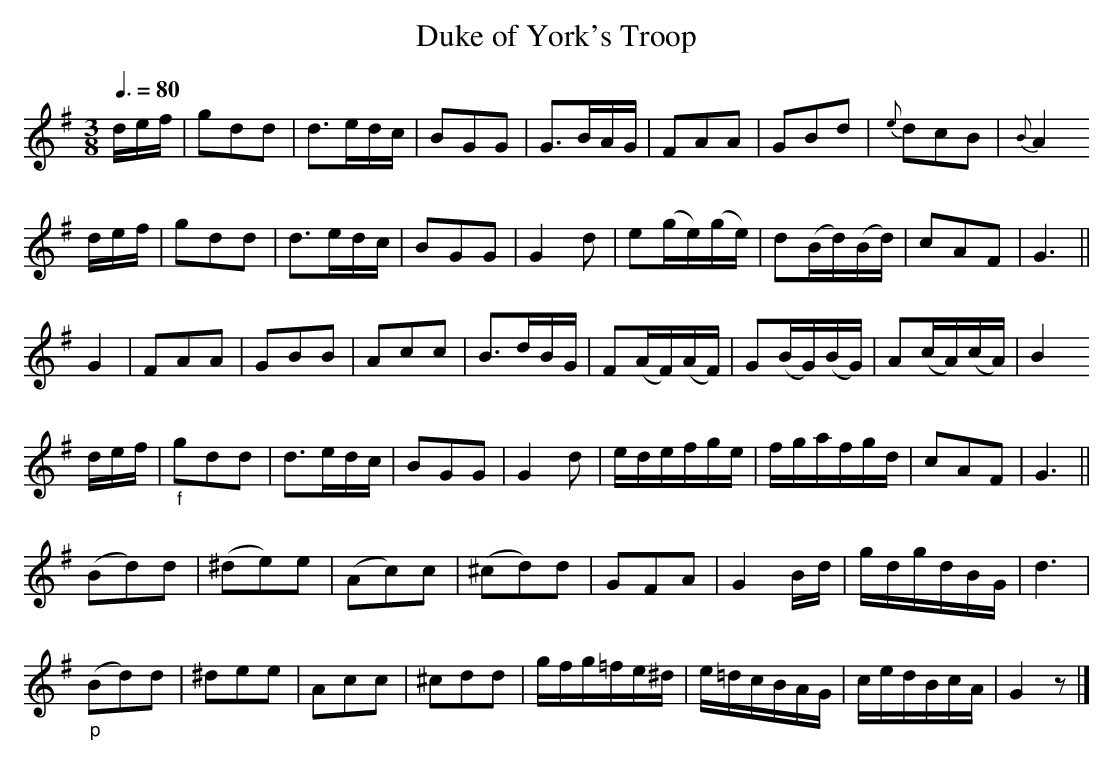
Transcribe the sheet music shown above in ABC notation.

X:1
T:Duke of York's Troop
M:3/8
L:1/16
Q:3/8=80
K:G
def|     g2d2d2|  d3edc| B2G2G2|  G3BAG|F2A2A2 |G2B2d2 |{e}d2c2B2 |{B}A4
def|     g2d2d2|  d3edc| B2G2G2|  G4   d2|e2(ge)(ge)|d2(Bd)(Bd)|   c2A2F2 |   G6  ||
 G4|     F2A2A2|  G2B2B2| A2c2c2|  B3dBG|F2(AF)(AF)|G2(BG)(BG)|   A2(cA)(cA)|   B4
def|"_f" g2d2d2|  d3edc| B2G2G2|  G4   d2|edefge |fgafgd |   c2A2F2 |   G6  ||
        (B2d2)d2|(^d2e2)e2|(A2c2)c2|(^c2d2)d2|G2F2A2 |G4     Bd |   gdgdBG |   d6   |
    "_p"(B2d2)d2| ^d2e2e2| A2c2c2| ^c2d2d2|gfg=fe^d|e=dcBAG |   cedBcA |   G4z2|]
